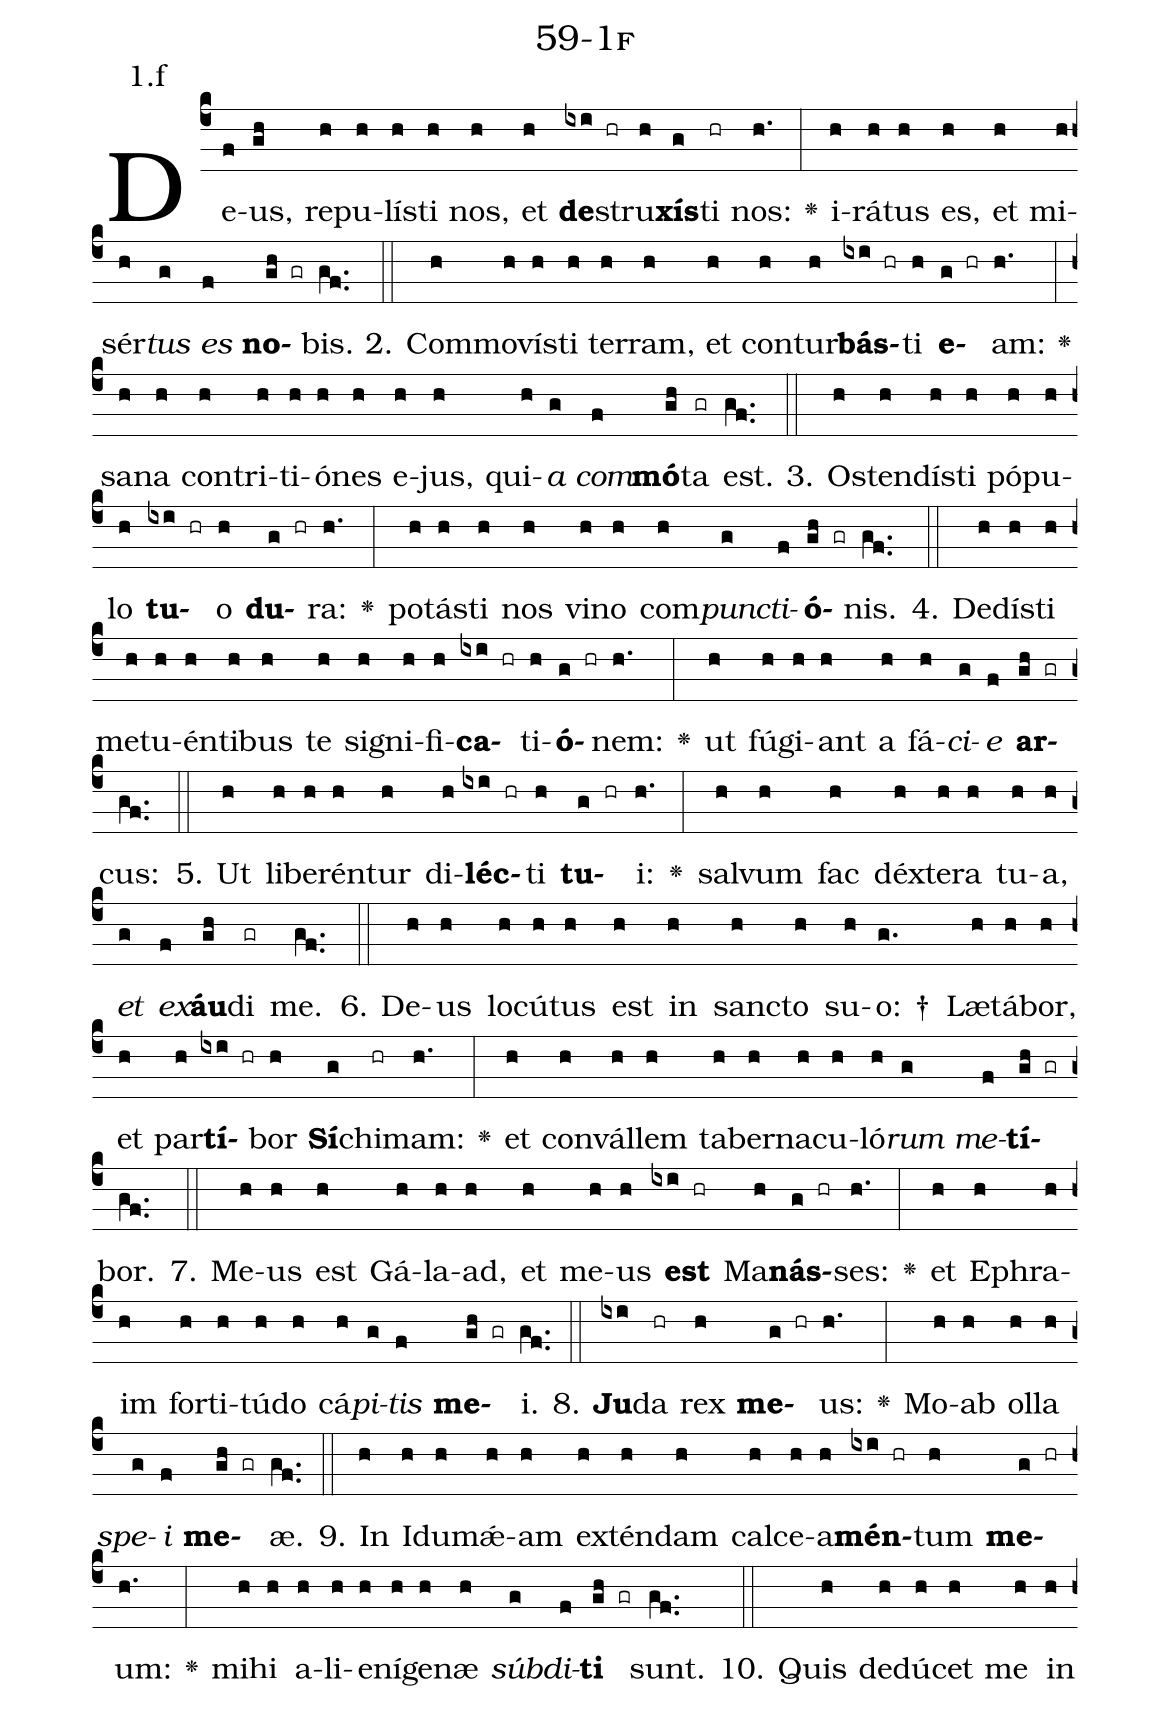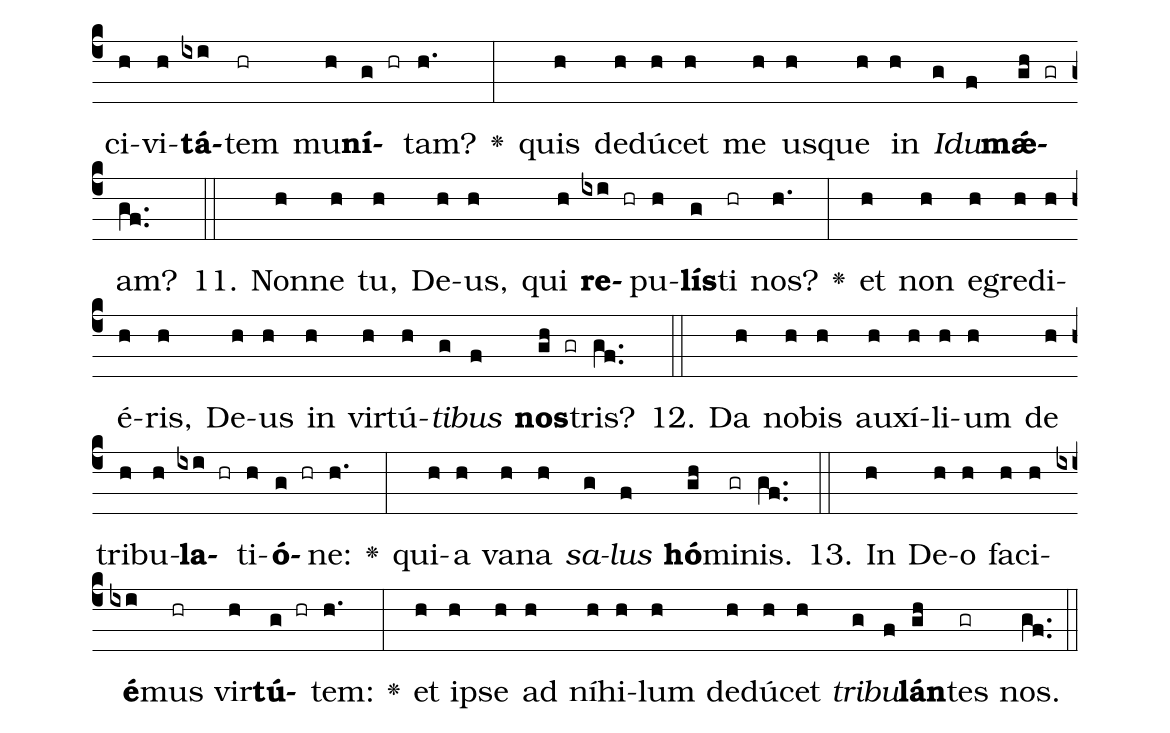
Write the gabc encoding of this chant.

name: 59-1f;
annotation: 1.f;
%%
(c4)De(f)us,(gh) re(h)pu(h)lís(h)ti(h) nos,(h) et(h) <b>de</b>(ixi hr)stru(h)<b>xís</b>(g)ti(hr) nos:(h.) <v>\greheightstar</v>(:) i(h)rá(h)tus(h) es,(h) et(h) mi(h)sér(h)<i>tus</i>(g) <i>es</i>(f) <b>no</b>(gh gr)bis.(gf..) (::)
2. Com(h)mo(h)vís(h)ti(h) ter(h)ram,(h) et(h) con(h)tur(h)<b>bás</b>(ixi hr)ti(h) <b>e</b>(g hr)am:(h.) <v>\greheightstar</v>(:) sa(h)na(h) con(h)tri(h)ti(h)ó(h)nes(h) e(h)jus,(h) qui(h)<i>a</i>(g) <i>com</i>(f)<b>mó</b>(gh)ta(gr) est.(gf..) (::)
3. Os(h)ten(h)dís(h)ti(h) pó(h)pu(h)lo(h) <b>tu</b>(ixi hr)o(h) <b>du</b>(g hr)ra:(h.) <v>\greheightstar</v>(:) po(h)tás(h)ti(h) nos(h) vi(h)no(h) com(h)<i>punc</i>(g)<i>ti</i>(f)<b>ó</b>(gh gr)nis.(gf..) (::)
4. De(h)dís(h)ti(h) me(h)tu(h)én(h)ti(h)bus(h) te(h) si(h)gni(h)fi(h)<b>ca</b>(ixi hr)ti(h)<b>ó</b>(g hr)nem:(h.) <v>\greheightstar</v>(:) ut(h) fú(h)gi(h)ant(h) a(h) fá(h)<i>ci</i>(g)<i>e</i>(f) <b>ar</b>(gh gr)cus:(gf..) (::)
5. Ut(h) li(h)be(h)rén(h)tur(h) di(h)<b>léc</b>(ixi hr)ti(h) <b>tu</b>(g hr)i:(h.) <v>\greheightstar</v>(:) sal(h)vum(h) fac(h) déx(h)te(h)ra(h) tu(h)a,(h) <i>et</i>(g) <i>ex</i>(f)<b>áu</b>(gh)di(gr) me.(gf..) (::)
6. De(h)us(h) lo(h)cú(h)tus(h) est(h) in(h) sanc(h)to(h) su(h)o: †(g.) Læ(h)tá(h)bor,(h) et(h) par(h)<b>tí</b>(ixi hr)bor(h) <b>Sí</b>(g)chi(hr)mam:(h.) <v>\greheightstar</v>(:) et(h) con(h)vál(h)lem(h) ta(h)ber(h)na(h)cu(h)ló(h)<i>rum</i>(g) <i>me</i>(f)<b>tí</b>(gh gr)bor.(gf..) (::)
7. Me(h)us(h) est(h) Gá(h)la(h)ad,(h) et(h) me(h)us(h) <b>est</b>(ixi hr) Ma(h)<b>nás</b>(g hr)ses:(h.) <v>\greheightstar</v>(:) et(h) E(h)phra(h)im(h) for(h)ti(h)tú(h)do(h) cá(h)<i>pi</i>(g)<i>tis</i>(f) <b>me</b>(gh gr)i.(gf..) (::)
8. <b>Ju</b>(ixi)da(hr) rex(h) <b>me</b>(g hr)us:(h.) <v>\greheightstar</v>(:) Mo(h)ab(h) ol(h)la(h) <i>spe</i>(g)<i>i</i>(f) <b>me</b>(gh gr)æ.(gf..) (::)
9. In(h) I(h)du(h)mǽ(h)am(h) ex(h)tén(h)dam(h) cal(h)ce(h)a(h)<b>mén</b>(ixi hr)tum(h) <b>me</b>(g hr)um:(h.) <v>\greheightstar</v>(:) mi(h)hi(h) a(h)li(h)e(h)ní(h)ge(h)næ(h) <i>súb</i>(g)<i>di</i>(f)<b>ti</b>(gh gr) sunt.(gf..) (::)
10. Quis(h) de(h)dú(h)cet(h) me(h) in(h) ci(h)vi(h)<b>tá</b>(ixi)tem(hr) mu(h)<b>ní</b>(g hr)tam?(h.) <v>\greheightstar</v>(:) quis(h) de(h)dú(h)cet(h) me(h) us(h)que(h) in(h) <i>I</i>(g)<i>du</i>(f)<b>mǽ</b>(gh gr)am?(gf..) (::)
11. Non(h)ne(h) tu,(h) De(h)us,(h) qui(h) <b>re</b>(ixi hr)pu(h)<b>lís</b>(g)ti(hr) nos?(h.) <v>\greheightstar</v>(:) et(h) non(h) e(h)gre(h)di(h)é(h)ris,(h) De(h)us(h) in(h) vir(h)tú(h)<i>ti</i>(g)<i>bus</i>(f) <b>nos</b>(gh gr)tris?(gf..) (::)
12. Da(h) no(h)bis(h) au(h)xí(h)li(h)um(h) de(h) tri(h)bu(h)<b>la</b>(ixi hr)ti(h)<b>ó</b>(g hr)ne:(h.) <v>\greheightstar</v>(:) qui(h)a(h) va(h)na(h) <i>sa</i>(g)<i>lus</i>(f) <b>hó</b>(gh)mi(gr)nis.(gf..) (::)
13. In(h) De(h)o(h) fa(h)ci(h)<b>é</b>(ixi)mus(hr) vir(h)<b>tú</b>(g hr)tem:(h.) <v>\greheightstar</v>(:) et(h) ip(h)se(h) ad(h) ní(h)hi(h)lum(h) de(h)dú(h)cet(h) <i>tri</i>(g)<i>bu</i>(f)<b>lán</b>(gh)tes(gr) nos.(gf..) (::)
